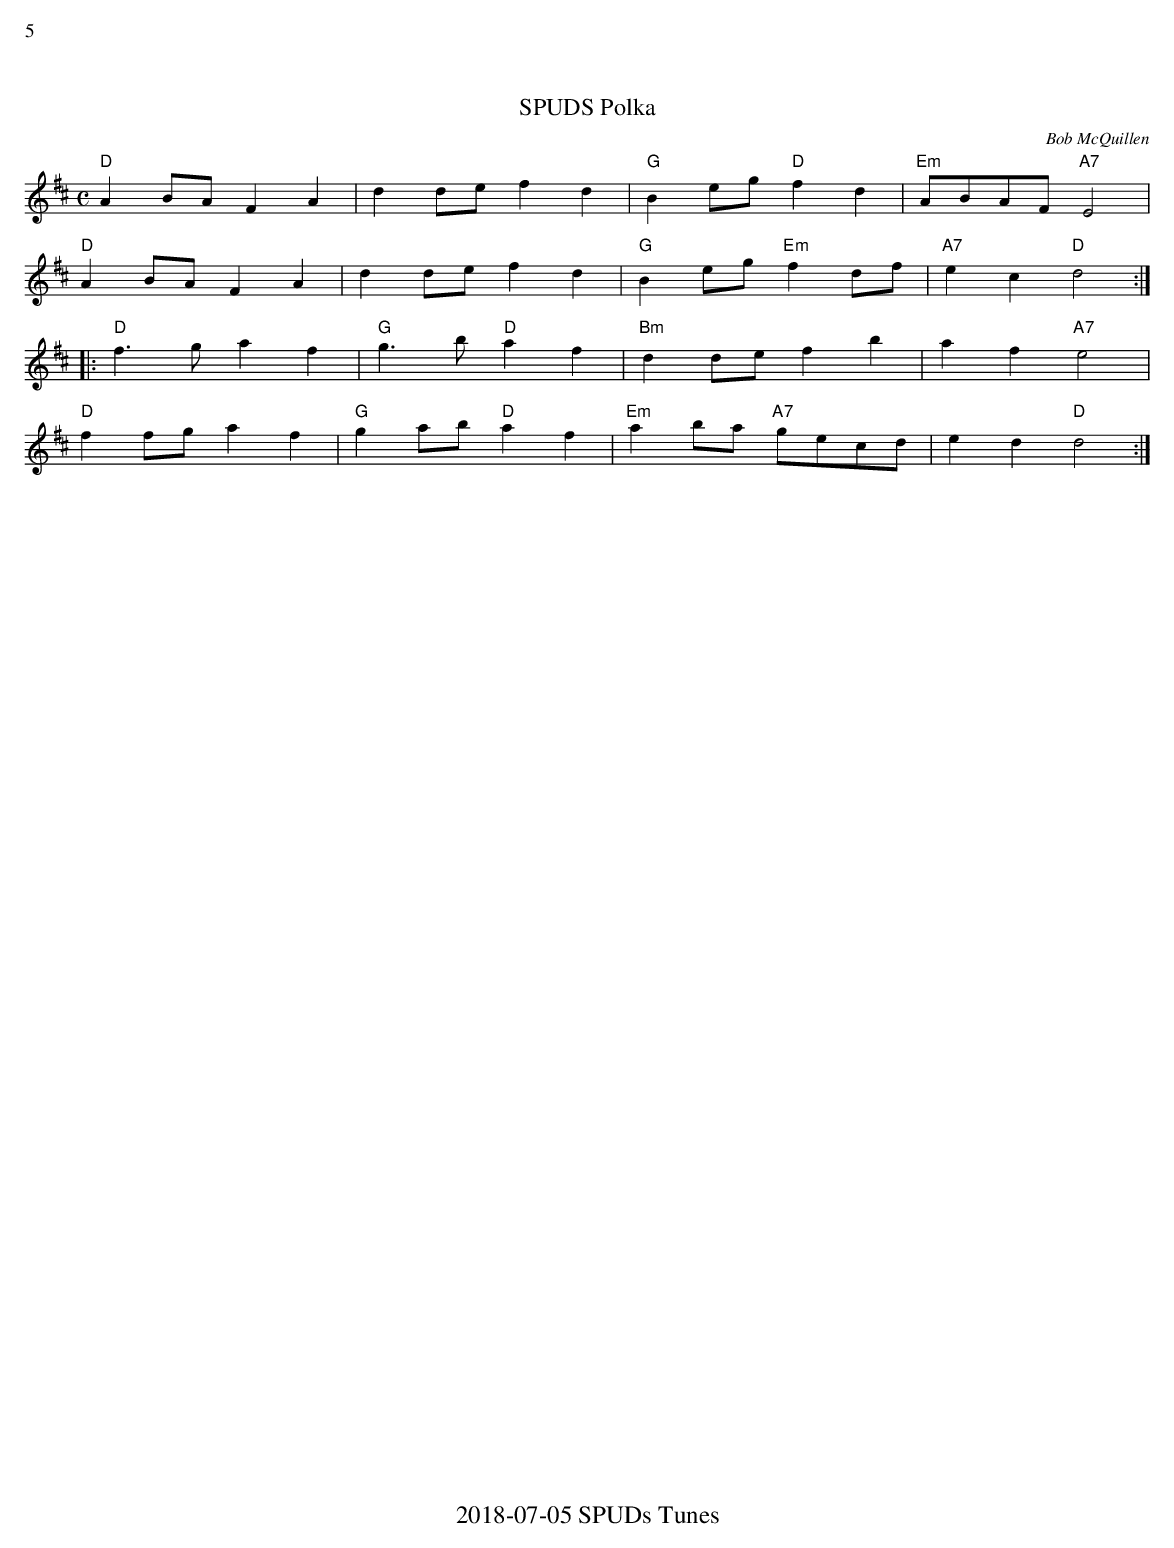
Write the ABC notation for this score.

X:1
%%text 5
T:SPUDS Polka
C:Bob McQuillen
M:C
K:D
"D" A2BAF2A2 | d2 de f2d2|"G"B2eg "D"f2d2|"Em"ABAF "A7"E4|
"D" A2BAF2A2 | d2 de f2d2|"G"B2eg "Em"f2 df|"A7"e2 c2 "D"d4:|
|:"D"f2>g2 a2f2| "G"g2>b2 "D"a2f2|"Bm"d2 de f2b2|a2f2 "A7"e4|
"D"f2 fg a2 f2|"G"g2 ab "D"a2f2|"Em"a2 ba "A7"gecd|e2 d2 "D"d4:|
